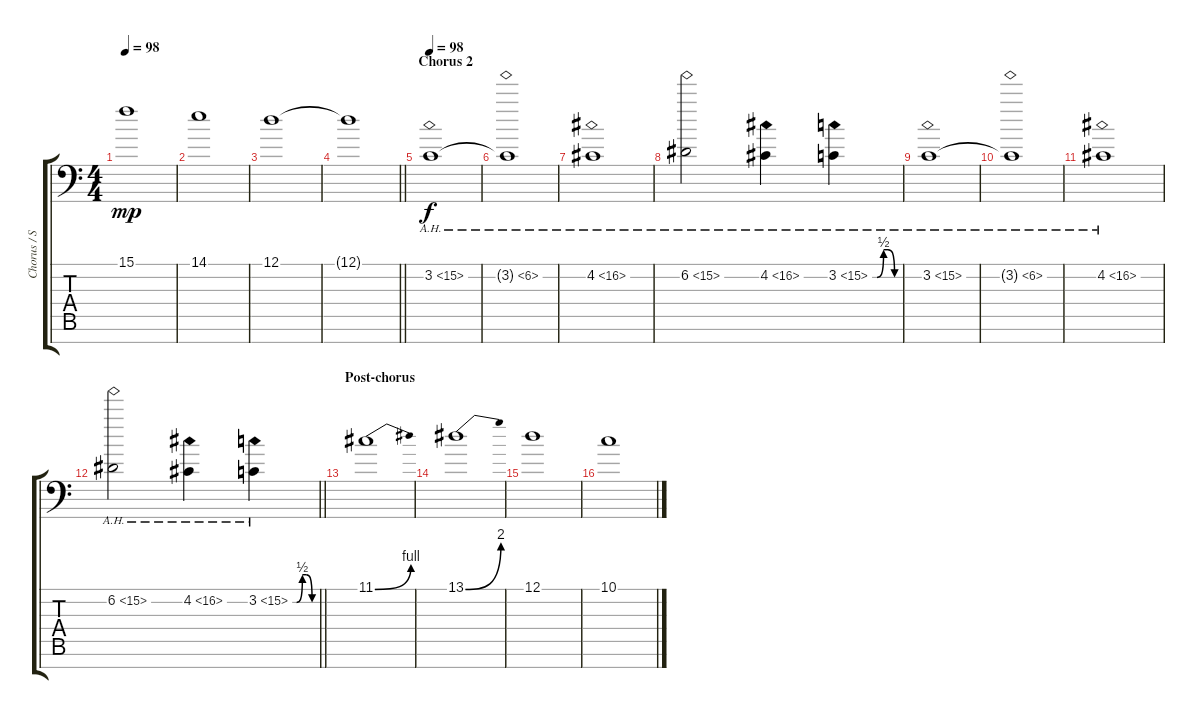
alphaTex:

\track ("Chorus / String" "Chorus / S") {instrument stringensemble2}
\staff {score tabs}
\tuning (D4 A3 F3 C3 G2 D2 A1) {hide}
\ts (4 4)
\tempo 98
\clef f4
\ks c
15.1.1{dy mp} |
14.1.1 |
12.1.1 |
\barLineRight lightlight
12.1{t}.1 |
\section ("" "Chorus 2")
\tempo 98
3.2{ah 12}.1{dy f instrument choiraahs} |
3.2{ah 3 t}.1 |
4.2{ah 12}.1 |
6.2{ah 9}.2 4.2{ah 12}.4 3.2{be (custom 0 0 10 0 25 2 35 2 50 0 60 0) ah 12}.4 |
3.2{ah 12}.1 |
3.2{ah 3 t}.1 |
4.2{ah 12}.1 |
\barLineRight lightlight
6.2{ah 9}.2 4.2{ah 12}.4 3.2{be (custom 0 0 10 0 25 2 35 2 50 0 60 0) ah 12}.4 |
\section ("" "Post-chorus")
11.1{be (bend 0 0 60 4)}.1 |
13.1{be (bend 0 0 60 8)}.1 |
12.1.1 |
10.1.1
